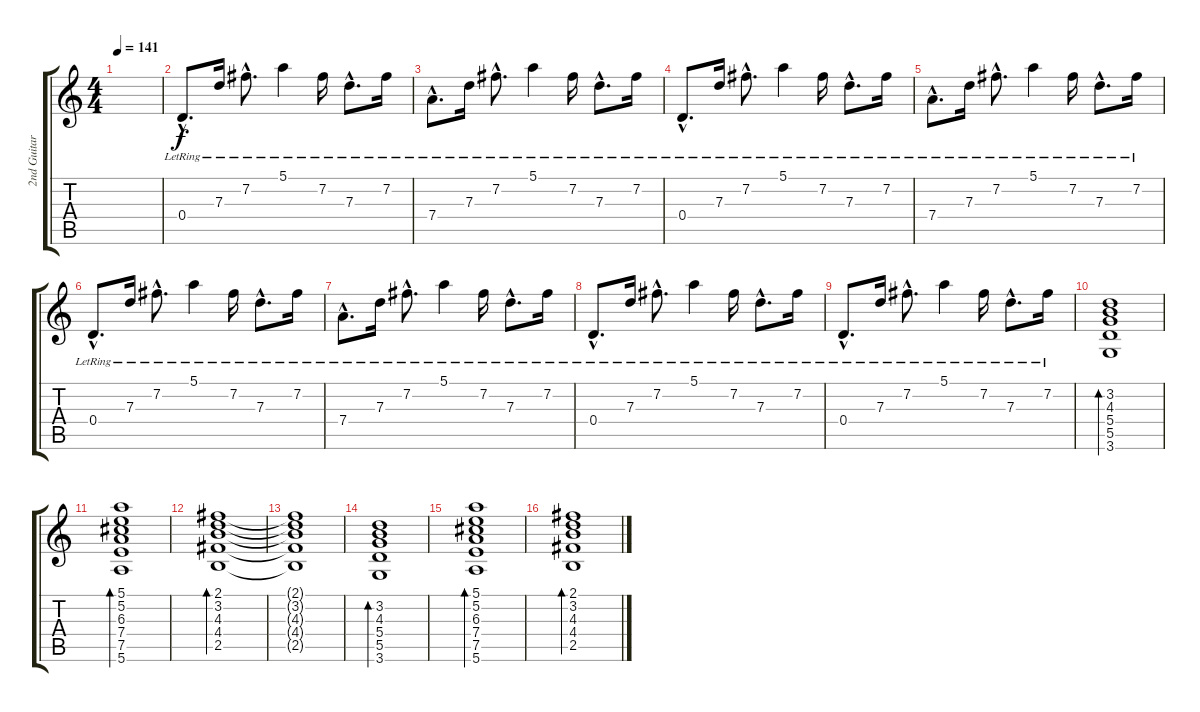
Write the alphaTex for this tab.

\track ("2nd Guitar" "2nd Guitar") {instrument electricguitarjazz}
\staff {score tabs}
\tuning (E4 B3 G3 D3 A2 E2) {hide}
\ts (4 4)
\tempo 141
\clef g2
\ks c
|
0.4{hac lr}.8{d} 7.3{lr}.16 7.2{hac lr}.8{d} 5.1{lr}.4 7.2{lr}.16 7.3{hac lr}.8{d} 7.2{lr}.16 |
7.4{hac lr}.8{d} 7.3{lr}.16 7.2{hac lr}.8{d} 5.1{lr}.4 7.2{lr}.16 7.3{hac lr}.8{d} 7.2{lr}.16 |
0.4{hac lr}.8{d} 7.3{lr}.16 7.2{hac lr}.8{d} 5.1{lr}.4 7.2{lr}.16 7.3{hac lr}.8{d} 7.2{lr}.16 |
7.4{hac lr}.8{d} 7.3{lr}.16 7.2{hac lr}.8{d} 5.1{lr}.4 7.2{lr}.16 7.3{hac lr}.8{d} 7.2{lr}.16 |
0.4{hac lr}.8{d} 7.3{lr}.16 7.2{hac lr}.8{d} 5.1{lr}.4 7.2{lr}.16 7.3{hac lr}.8{d} 7.2{lr}.16 |
7.4{hac lr}.8{d} 7.3{lr}.16 7.2{hac lr}.8{d} 5.1{lr}.4 7.2{lr}.16 7.3{hac lr}.8{d} 7.2{lr}.16 |
0.4{hac lr}.8{d} 7.3{lr}.16 7.2{hac lr}.8{d} 5.1{lr}.4 7.2{lr}.16 7.3{hac lr}.8{d} 7.2{lr}.16 |
0.4{hac lr}.8{d} 7.3{lr}.16 7.2{hac lr}.8{d} 5.1{lr}.4 7.2{lr}.16 7.3{hac lr}.8{d} 7.2{lr}.16 |
(3.2 4.3 5.4 5.5 3.6).1{bd 120} |
(5.1 5.2 6.3 7.4 7.5 5.6).1{bd 60} |
(2.1 3.2 4.3 4.4 2.5).1{bd 120} |
(2.1{t} 3.2{t} 4.3{t} 4.4{t} 2.5{t}).1 |
(3.2 4.3 5.4 5.5 3.6).1{bd 120} |
(5.1 5.2 6.3 7.4 7.5 5.6).1{bd 60} |
(2.1 3.2 4.3 4.4 2.5).1{bd 120}
